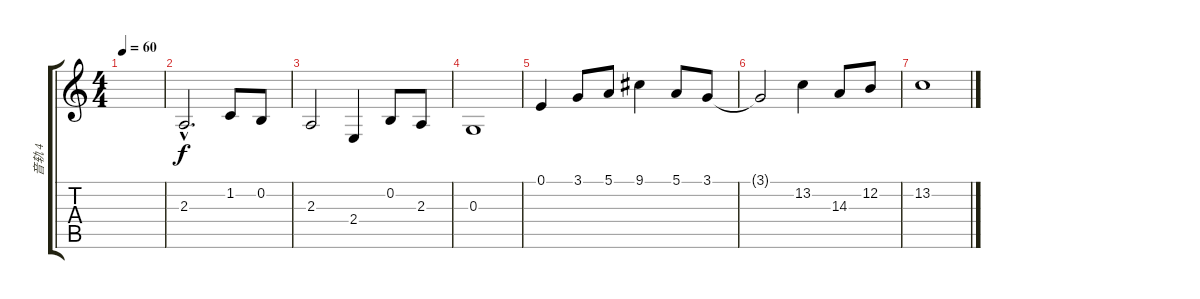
\track ("音轨 4" "音轨 4") {instrument whistle}
\staff {score tabs}
\tuning (E4 B3 G3 D3 A2 E2) {hide}
\ts (4 4)
\tempo 60
\clef g2
\ks c
|
2.3{hac}.2{d} 1.2.8 0.2.8 |
2.3.2 2.4.4 0.2.8 2.3.8 |
0.3.1 |
0.1.4 3.1.8 5.1.8 9.1.4 5.1.8 3.1.8 |
3.1{t}.2 13.2.4 14.3.8 12.2.8 |
13.2.1
